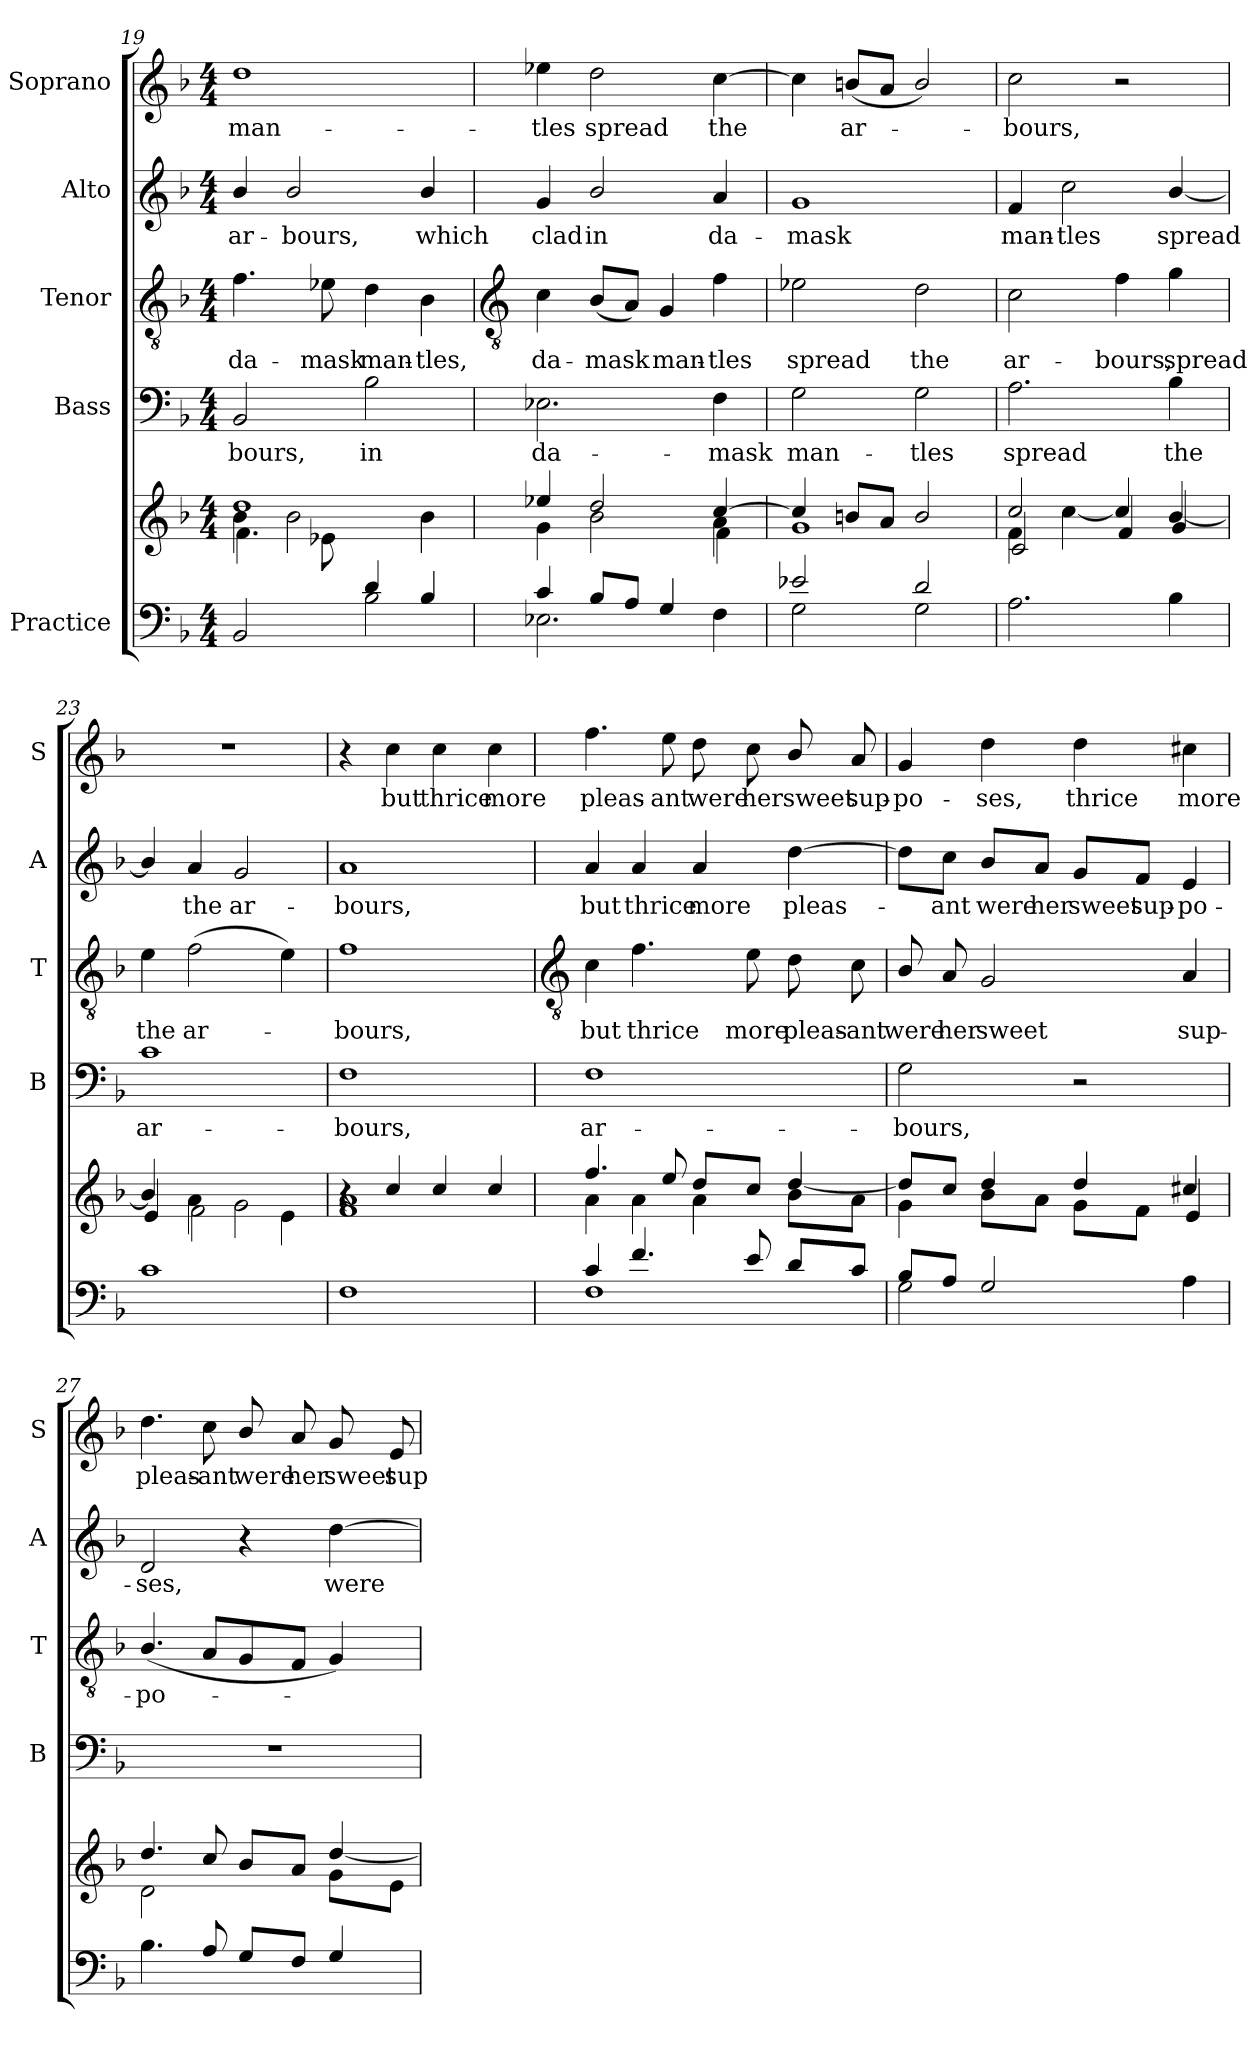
**kern	**kern	**kern	**text	**kern	**text	**kern	**text	**kern	**text
*part5	*part5	*part4	*part4	*part3	*part3	*part2	*part2	*part1	*part1
*staff6	*staff5	*staff4	*staff4	*staff3	*staff3	*staff2	*staff2	*staff1	*staff1
*I"Practice	*	*I"Bass	*	*I"Tenor	*	*I"Alto	*	*I"Soprano	*
*	*	*I'B	*	*I'T	*	*I'A	*	*I'S	*
*clefF4	*clefG2	*clefF4	*	*clefGv2	*	*clefG2	*	*clefG2	*
*k[b-]	*k[b-]	*k[b-]	*	*k[b-]	*	*k[b-]	*	*k[b-]	*
*F:	*F:	*F:	*	*F:	*	*F:	*	*F:	*
*M4/4	*M4/4	*M4/4	*	*M4/4	*	*M4/4	*	*M4/4	*
=19	=19	=19	=19	=19	=19	=19	=19	=19	=19
*^	*^	*	*	*	*	*	*	*	*
*	*	*	*^	*	*	*	*	*	*	*	*
!	!	!	!	!	!	!LO:LY:b	!	!LO:LY:b	!	!LO:LY:b	!	!LO:LY:b
2ryy	2BB-	1dd	4b-\	4.f\	2BB-	-bours,	4.f	da-	4b-/	ar-	1dd	man-
!	!	!	!	!	!	!	!	!	!	!LO:LY:b	!	!
.	.	.	2b-\	.	.	.	.	.	2b-/	-bours,	.	.
!	!	!	!	!	!	!	!	!LO:LY:b	!	!	!	!
.	.	.	.	8e-X\	.	.	8e-X	-mask	.	.	.	.
!	!	!	!	!	!	!LO:LY:b	!	!LO:LY:b	!	!	!	!
4d/	2B-	.	.	2ryy	2B-	in	4d	man-	.	.	.	.
!	!	!	!	!	!	!	!	!LO:LY:b	!	!LO:LY:b	!	!
4B-/	.	.	4b-\	.	.	.	4B-	-tles,	4b-/	which	.	.
!!LO:LB:g=z
=20	=20	=20	=20	=20	=20	=20	=20	=20	=20	=20	=20	=20
*	*	*	*	*	*	*	*clefGv2	*	*	*	*	*
!	!	!	!	!	!	!LO:LY:b	!	!LO:LY:b	!	!LO:LY:b	!	!LO:LY:b
4c/	2.E-X	4ee-X	4g\	2.ryy	2.E-X	da-	4c	da-	4g	clad	4ee-X	-tles
!	!	!	!	!	!	!	!	!LO:LY:b	!	!LO:LY:b	!	!LO:LY:b
8B-/L	.	2dd	2b-\	.	.	.	(<8B-L	-mask	2b-/	in	2dd	spread
8A/J	.	.	.	.	.	.	8AJ)	.	.	.	.	.
!	!	!	!	!	!	!	!	!LO:LY:b	!	!	!	!
4G/	.	.	.	.	.	.	4G	man-	.	.	.	.
!	!	!	!	!	!	!LO:LY:b	!	!LO:LY:b	!	!LO:LY:b	!	!LO:LY:b
4ryy	4F	[4cc	4a\	4f\	4F	-mask	4f	-tles	4a	da-	[4cc	the
=21	=21	=21	=21	=21	=21	=21	=21	=21	=21	=21	=21	=21
!	!	!	!	!	!	!LO:LY:b	!	!LO:LY:b	!	!LO:LY:b	!	!
*	*	*	*v	*v	*	*	*	*	*	*	*	*
2e-X	2G	4cc/]	1g	2G	man-	2e-X	spread	1g	-mask	4cc]	.
!	!	!	!	!	!	!	!	!	!	!	!LO:LY:b
.	.	8bn/L	.	.	.	.	.	.	.	(<8bnL	ar-
.	.	8a/J	.	.	.	.	.	.	.	8aJ	.
!	!	!	!	!	!LO:LY:b	!	!LO:LY:b	!	!	!	!
2d	2G	2b/	.	2G	-tles	2d	the	.	.	2b/)	.
=22	=22	=22	=22	=22	=22	=22	=22	=22	=22	=22	=22
*	*	*	*^	*	*	*	*	*	*	*	*
!	!	!	!	!	!	!LO:LY:b	!	!LO:LY:b	!	!LO:LY:b	!	!LO:LY:b
*v	*v	*	*	*	*	*	*	*	*	*	*	*
2.A	2cc/	4f\	2c/	2.A	spread	2c	ar-	4f	man-	2cc	bours,
!	!	!	!	!	!	!	!	!	!LO:LY:b	!	!
.	.	[4cc\	.	.	.	.	.	2cc	-tles	.	.
!	!	!	!	!	!	!	!LO:LY:b	!	!	!	!
.	2ryy	4cc/]	4f	.	.	4f	-bours,	.	.	2r	.
!	!	!	!	!	!LO:LY:b	!	!LO:LY:b	!	!LO:LY:b	!	!
4B-	.	[4b-/	4g	4B-	the	4g	spread	[4b-/	spread	.	.
=23	=23	=23	=23	=23	=23	=23	=23	=23	=23	=23	=23
!	!	!	!	!	!LO:LY:b	!	!LO:LY:b	!	!	!	!
1c	1ryy	4b-/]	4e	1c	ar-	4e	the	4b-/]	.	1r	.
!	!	!	!	!	!	!	!LO:LY:b	!	!LO:LY:b	!	!
.	.	4a	2f\	.	.	(>2f	ar-	4a	the	.	.
!	!	!	!	!	!	!	!	!	!LO:LY:b	!	!
.	.	2g	.	.	.	.	.	2g	ar-	.	.
.	.	.	4e\	.	.	4e)	.	.	.	.	.
=24	=24	=24	=24	=24	=24	=24	=24	=24	=24	=24	=24
!	!	!	!	!	!LO:LY:b	!	!LO:LY:b	!	!LO:LY:b	!	!
1F	4r	1a	1f	1F	-bours,	1f	bours,	1a	-bours,	4r	.
!	!	!	!	!	!	!	!	!	!	!	!LO:LY:b
.	4cc/	.	.	.	.	.	.	.	.	4cc	but
!	!	!	!	!	!	!	!	!	!	!	!LO:LY:b
.	4cc/	.	.	.	.	.	.	.	.	4cc	thrice
!	!	!	!	!	!	!	!	!	!	!	!LO:LY:b
.	4cc/	.	.	.	.	.	.	.	.	4cc	more
*	*v	*v	*v	*	*	*	*	*	*	*	*
!!LO:LB:g=z
=25	=25	=25	=25	=25	=25	=25	=25	=25	=25
*	*	*	*	*clefGv2	*	*	*	*	*
*^	*^	*	*	*	*	*	*	*	*
!	!	!	!	!	!LO:LY:b	!	!LO:LY:b	!	!LO:LY:b	!	!LO:LY:b
4c/	1F	4.ff/	4a\	1F	ar-	4c	but	4a	but	4.ff	pleas-
!	!	!	!	!	!	!	!LO:LY:b	!	!LO:LY:b	!	!
4.f/	.	.	4a\	.	.	4.f	thrice	4a	thrice	.	.
!	!	!	!	!	!	!	!	!	!	!	!LO:LY:b
.	.	8ee/	.	.	.	.	.	.	.	8ee	-ant
!	!	!	!	!	!	!	!	!	!LO:LY:b	!	!LO:LY:b
.	.	8dd/L	4a\	.	.	.	.	4a	more	8dd	were
!	!	!	!	!	!	!	!LO:LY:b	!	!	!	!LO:LY:b
8e/	.	8cc/J	.	.	.	8e	more	.	.	8cc	her
!	!	!	!	!	!	!	!LO:LY:b	!	!LO:LY:b	!	!LO:LY:b
8d/L	.	8b-\L	[4dd/	.	.	8d	pleas-	[4dd	pleas-	8b-/	sweet
!	!	!	!	!	!	!	!LO:LY:b	!	!	!	!LO:LY:b
8c/J	.	8a\J	.	.	.	8c	-ant	.	.	8a	sup-
=26	=26	=26	=26	=26	=26	=26	=26	=26	=26	=26	=26
!	!	!	!	!	!LO:LY:b	!	!LO:LY:b	!	!	!	!LO:LY:b
8B-/L	2G	4g\	8dd/L]	2G	-bours,	8B-/	were	8dd\L]	.	4g	-po-
!	!	!	!	!	!	!	!LO:LY:b	!	!LO:LY:b	!	!
8A/J	.	.	8cc/J	.	.	8A	her	8cc\J	ant	.	.
!	!	!	!	!	!	!	!LO:LY:b	!	!LO:LY:b	!	!LO:LY:b
2G/	.	4dd/	8b-\L	.	.	2G	sweet	8b-/L	were	4dd	-ses,
!	!	!	!	!	!	!	!	!	!LO:LY:b	!	!
.	.	.	8a\J	.	.	.	.	8a/J	her	.	.
!	!	!	!	!	!	!	!	!	!LO:LY:b	!	!LO:LY:b
.	2ryy	4dd/	8g\L	2r	.	.	.	8g/L	sweet	4dd	thrice
!	!	!	!	!	!	!	!	!	!LO:LY:b	!	!
.	.	.	8f\J	.	.	.	.	8f/J	sup-	.	.
!	!	!	!	!	!	!	!LO:LY:b	!	!LO:LY:b	!	!LO:LY:b
4A	.	4cc#X/	4e/	.	.	4A	sup-	4e	-po-	4cc#X	more
=27	=27	=27	=27	=27	=27	=27	=27	=27	=27	=27	=27
!	!	!	!	!	!	!	!LO:LY:b	!	!LO:LY:b	!	!LO:LY:b
4.B-\	1ryy	4.dd/	2d\	1r	.	(<4.B-/	-po-	2d	-ses,	4.dd	pleas-
!	!	!	!	!	!	!	!	!	!	!	!LO:LY:b
8A	.	8cc/	.	.	.	8AL	.	.	.	8cc	-ant
!	!	!	!	!	!	!	!	!	!	!	!LO:LY:b
8GL	.	8b-/L	4ryy	.	.	8G	.	4r	.	8b-/	were
!	!	!	!	!	!	!	!	!	!	!	!LO:LY:b
8FJ	.	8a/J	.	.	.	8FJ	.	.	.	8a	her
!	!	!	!	!	!	!	!	!	!LO:LY:b	!	!LO:LY:b
4G	.	8g\L	[4dd/	.	.	4G)	.	[4dd	were	8g	sweet
!	!	!	!	!	!	!	!	!	!	!	!LO:LY:b
.	.	8e\J	.	.	.	.	.	.	.	8e	sup-
*v	*v	*	*	*	*	*	*	*	*	*	*
*	*v	*v	*	*	*	*	*	*	*	*
=	=	=	=	=	=	=	=	=	=
*-	*-	*-	*-	*-	*-	*-	*-	*-	*-
